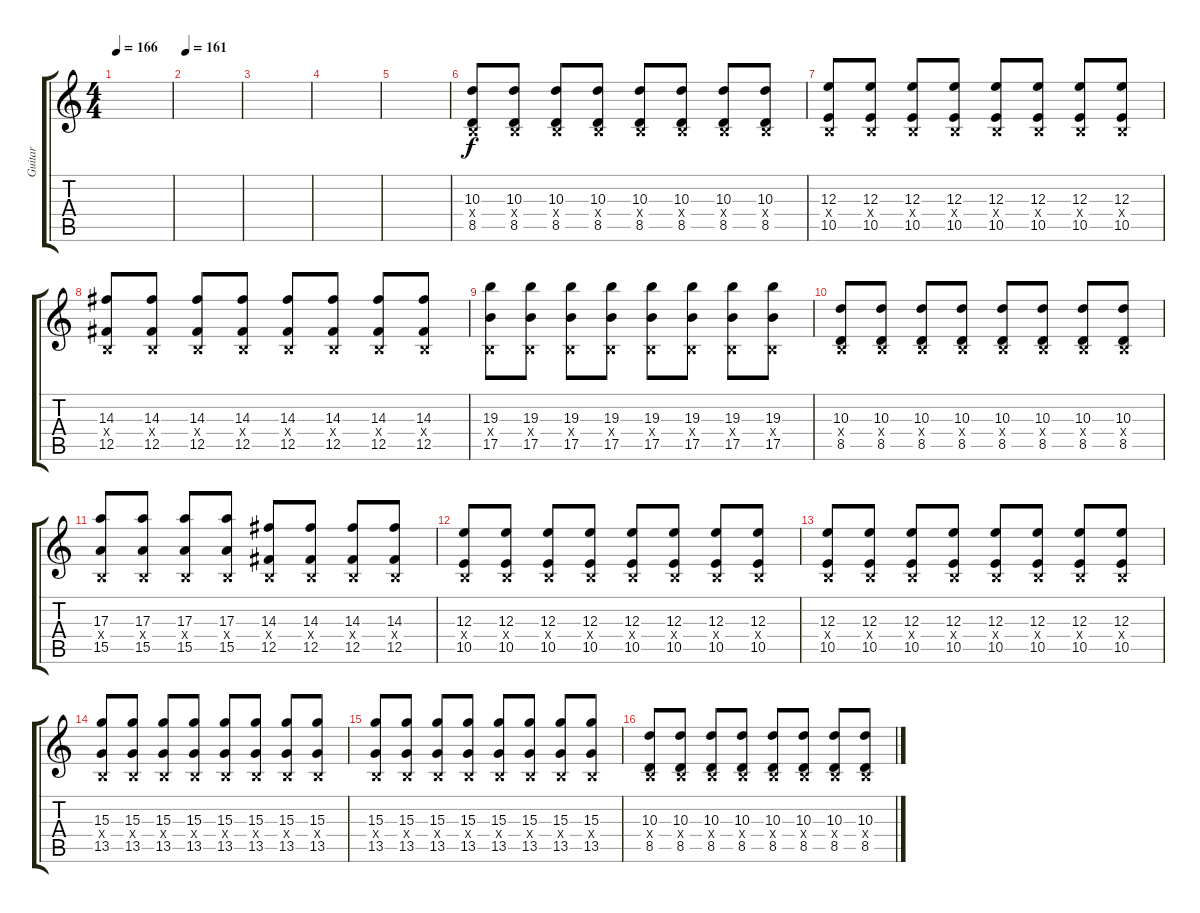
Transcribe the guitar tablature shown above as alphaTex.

\track ("Guitar" "Guitar") {instrument distortionguitar}
\staff {score tabs}
\tuning (Db4 Ab3 E3 B2 Gb2 B1) {hide}
\ts (4 4)
\tempo 166
\clef g2
\ks c
|
\tempo 161
|
|
|
|
(10.3 0.4{x} 8.5).8 (10.3 0.4{x} 8.5).8 (10.3 0.4{x} 8.5).8 (10.3 0.4{x} 8.5).8 (10.3 0.4{x} 8.5).8 (10.3 0.4{x} 8.5).8 (10.3 0.4{x} 8.5).8 (10.3 0.4{x} 8.5).8 |
(12.3 0.4{x} 10.5).8 (12.3 0.4{x} 10.5).8 (12.3 0.4{x} 10.5).8 (12.3 0.4{x} 10.5).8 (12.3 0.4{x} 10.5).8 (12.3 0.4{x} 10.5).8 (12.3 0.4{x} 10.5).8 (12.3 0.4{x} 10.5).8 |
(14.3 0.4{x} 12.5).8 (14.3 0.4{x} 12.5).8 (14.3 0.4{x} 12.5).8 (14.3 0.4{x} 12.5).8 (14.3 0.4{x} 12.5).8 (14.3 0.4{x} 12.5).8 (14.3 0.4{x} 12.5).8 (14.3 0.4{x} 12.5).8 |
(19.3 0.4{x} 17.5).8 (19.3 0.4{x} 17.5).8 (19.3 0.4{x} 17.5).8 (19.3 0.4{x} 17.5).8 (19.3 0.4{x} 17.5).8 (19.3 0.4{x} 17.5).8 (19.3 0.4{x} 17.5).8 (19.3 0.4{x} 17.5).8 |
(10.3 0.4{x} 8.5).8 (10.3 0.4{x} 8.5).8 (10.3 0.4{x} 8.5).8 (10.3 0.4{x} 8.5).8 (10.3 0.4{x} 8.5).8 (10.3 0.4{x} 8.5).8 (10.3 0.4{x} 8.5).8 (10.3 0.4{x} 8.5).8 |
(17.3 0.4{x} 15.5).8 (17.3 0.4{x} 15.5).8 (17.3 0.4{x} 15.5).8 (17.3 0.4{x} 15.5).8 (14.3 0.4{x} 12.5).8 (14.3 0.4{x} 12.5).8 (14.3 0.4{x} 12.5).8 (14.3 0.4{x} 12.5).8 |
(12.3 0.4{x} 10.5).8 (12.3 0.4{x} 10.5).8 (12.3 0.4{x} 10.5).8 (12.3 0.4{x} 10.5).8 (12.3 0.4{x} 10.5).8 (12.3 0.4{x} 10.5).8 (12.3 0.4{x} 10.5).8 (12.3 0.4{x} 10.5).8 |
(12.3 0.4{x} 10.5).8 (12.3 0.4{x} 10.5).8 (12.3 0.4{x} 10.5).8 (12.3 0.4{x} 10.5).8 (12.3 0.4{x} 10.5).8 (12.3 0.4{x} 10.5).8 (12.3 0.4{x} 10.5).8 (12.3 0.4{x} 10.5).8 |
(15.3 0.4{x} 13.5).8 (15.3 0.4{x} 13.5).8 (15.3 0.4{x} 13.5).8 (15.3 0.4{x} 13.5).8 (15.3 0.4{x} 13.5).8 (15.3 0.4{x} 13.5).8 (15.3 0.4{x} 13.5).8 (15.3 0.4{x} 13.5).8 |
(15.3 0.4{x} 13.5).8 (15.3 0.4{x} 13.5).8 (15.3 0.4{x} 13.5).8 (15.3 0.4{x} 13.5).8 (15.3 0.4{x} 13.5).8 (15.3 0.4{x} 13.5).8 (15.3 0.4{x} 13.5).8 (15.3 0.4{x} 13.5).8 |
(10.3 0.4{x} 8.5).8 (10.3 0.4{x} 8.5).8 (10.3 0.4{x} 8.5).8 (10.3 0.4{x} 8.5).8 (10.3 0.4{x} 8.5).8 (10.3 0.4{x} 8.5).8 (10.3 0.4{x} 8.5).8 (10.3 0.4{x} 8.5).8
